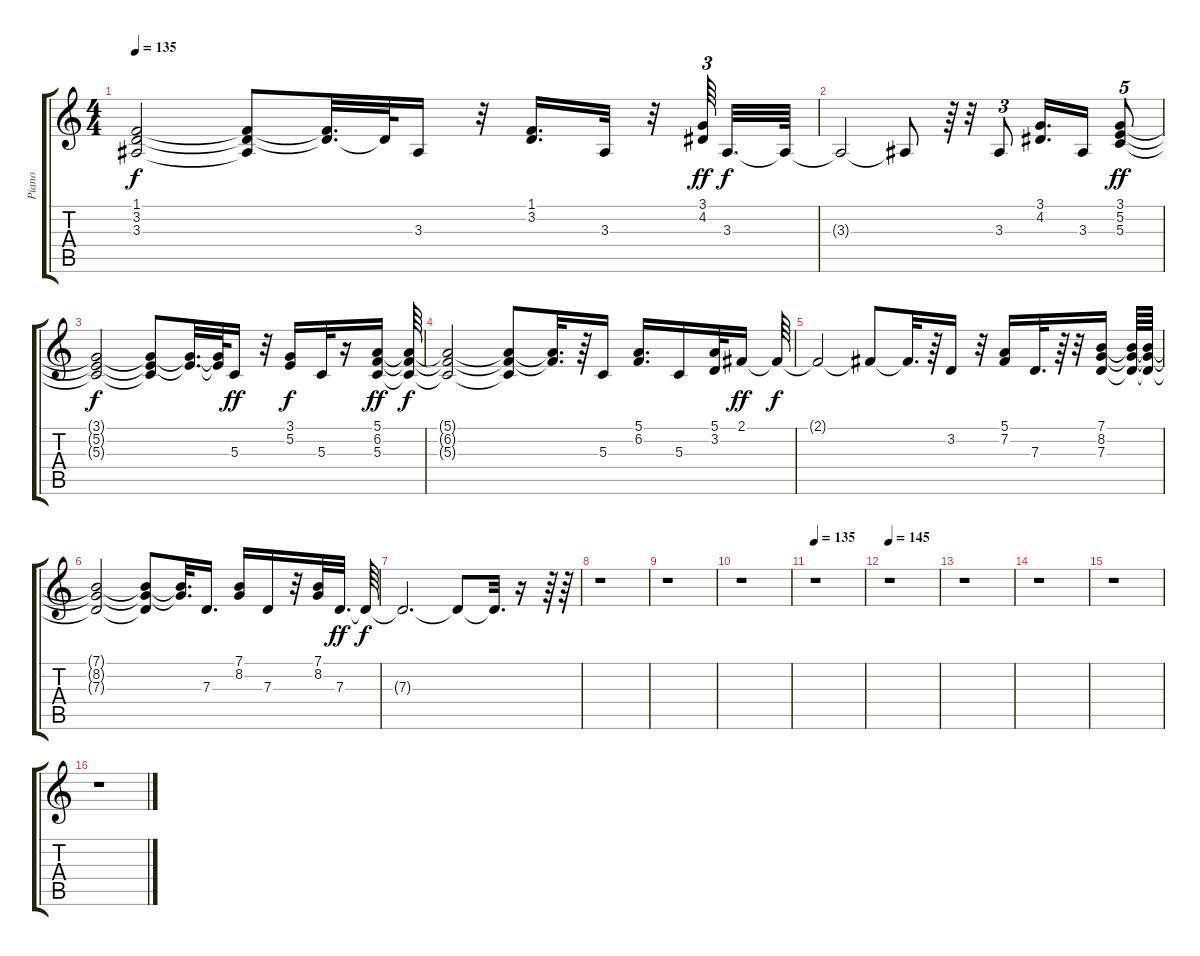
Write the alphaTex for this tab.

\track ("Piano" "Piano") {instrument brightacousticpiano}
\staff {score tabs}
\tuning (E4 B3 G3 D3 A2 E2) {hide}
\ts (4 4)
\tempo 135
\clef g2
\ks c
(1.1{t} 3.2{t} 3.3{t}).2{dy f} (1.1{t} 3.2{t} 3.3{t}).8 (1.1{t} 3.2{t}).32{d} 3.2{t}.64 3.3.16 r.32 (1.1 3.2).16{d} 3.3.32 r.32 (3.1 4.2).64{tu (3 2) dy ff beam splitsecondary} 3.3.32{d dy f} 3.3{t}.64 |
3.3{t}.2 3.3{t}.8 r.64 r.32 3.3.8{tu (3 2)} (3.1 4.2).16{d} 3.3.16 (3.1 5.2 5.3).8{tu (5 4) dy ff} |
(3.1{t} 5.2{t} 5.3{t}).2{dy f} (3.1{t} 5.2{t} 5.3{t}).8 (3.1{t} 5.2{t}).32{d} (3.1{t} 5.2{t}).64 5.3.16{dy ff} r.32 (3.1 5.2).16{dy f} 5.3.32 r.16 (5.1 6.2 5.3).16{dy ff} (5.1{t} 6.2{t} 5.3{t}).64{dy f} |
(5.1{t} 6.2{t} 5.3{t}).2 (5.1{t} 6.2{t} 5.3{t}).8 (5.1{t} 6.2{t}).32{d} r.64 5.3.16 (5.1 6.2).16{d} 5.3.16 (5.1 3.2).32 2.1.16{dy ff} 2.1{t}.64{dy f} |
2.1{t}.2 2.1{t}.8 2.1{t}.32{d} r.64 3.2.16 r.32 (5.1 7.2).16 7.3.32{d} r.64 r.32 (7.1 8.2 7.3).16 (7.1{t} 8.2{t} 7.3{t}).64 (7.1{t} 8.2{t} 7.3{t}).64 |
(7.1{t} 8.2{t} 7.3{t}).2 (7.1{t} 8.2{t} 7.3{t}).8 (7.1{t} 8.2{t}).32{d} 7.3.16{d} (7.1 8.2).16 7.3.16 r.32 (7.1 8.2).32 7.3.32{d dy ff} 7.3{t}.64{dy f} |
7.3{t}.2{d} 7.3{t}.8 7.3{t}.32{d} r.16 r.64 r.64 |
r.1 |
r.1 |
r.1 |
\tempo 135
r.1 |
\tempo 145
r.1 |
r.1 |
r.1 |
r.1 |
r.1
